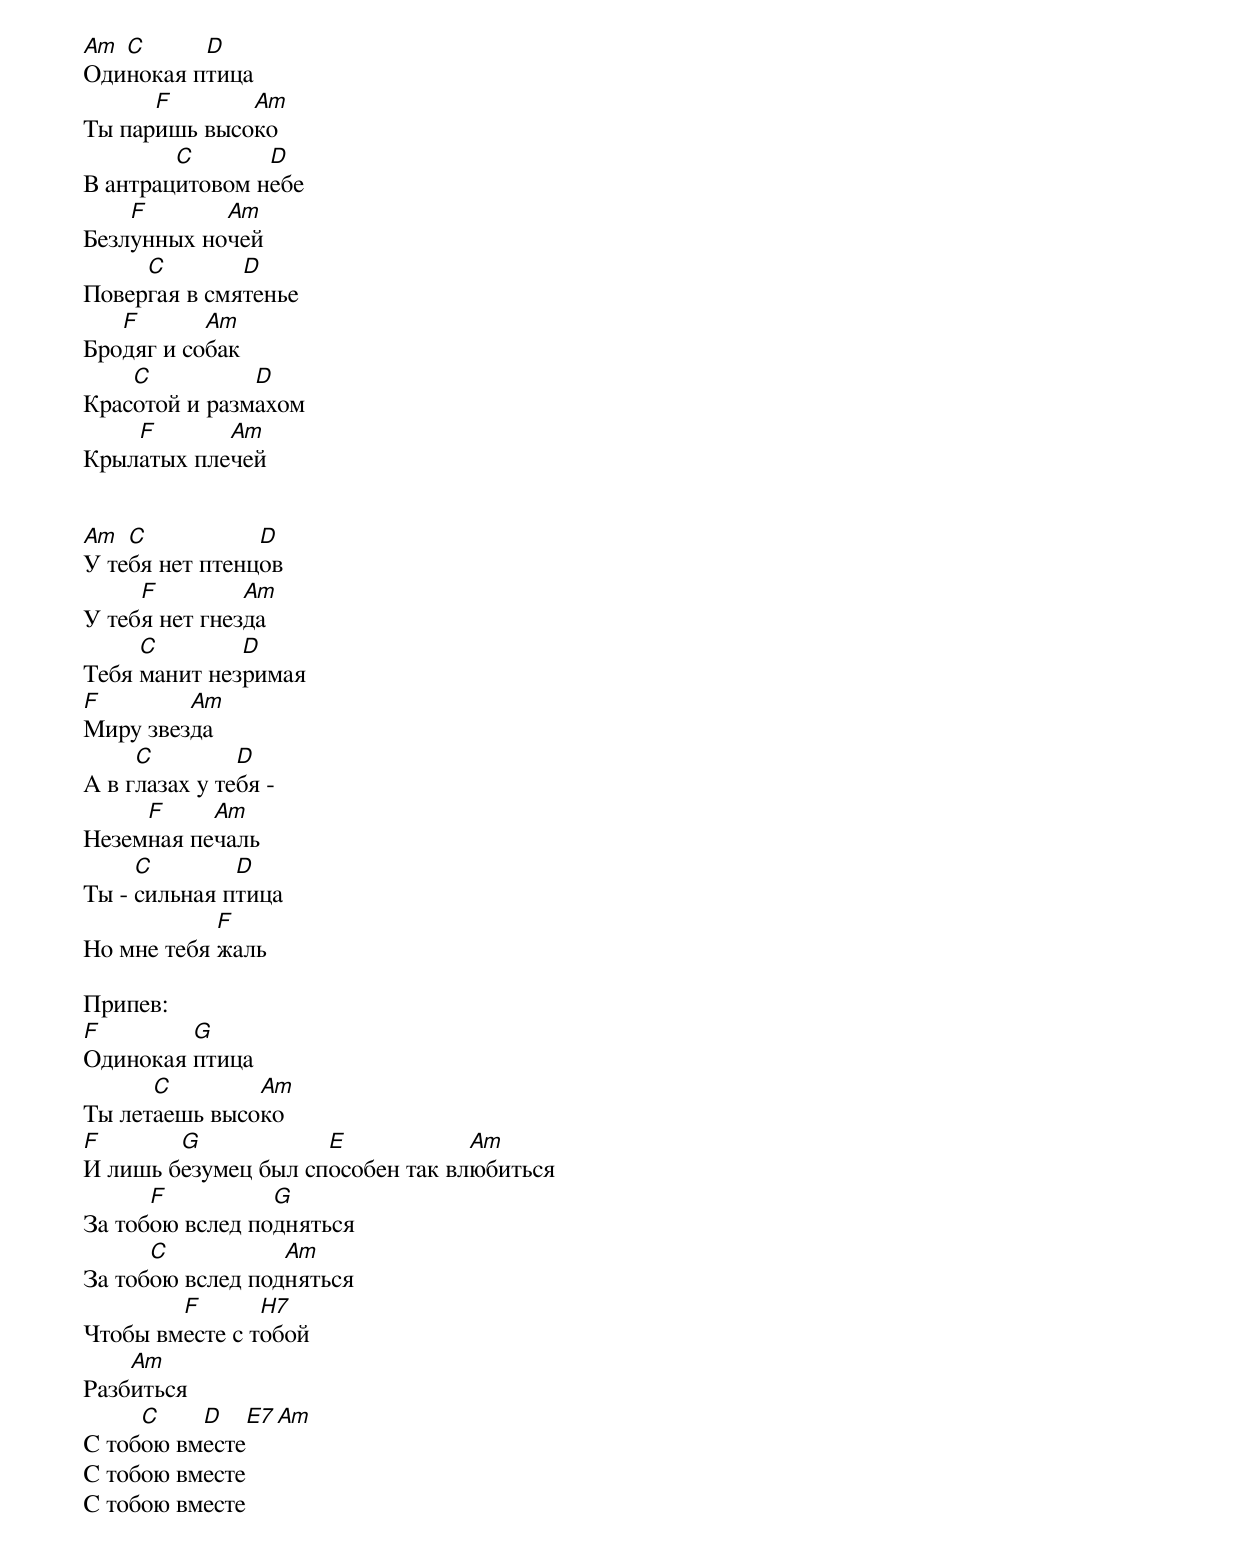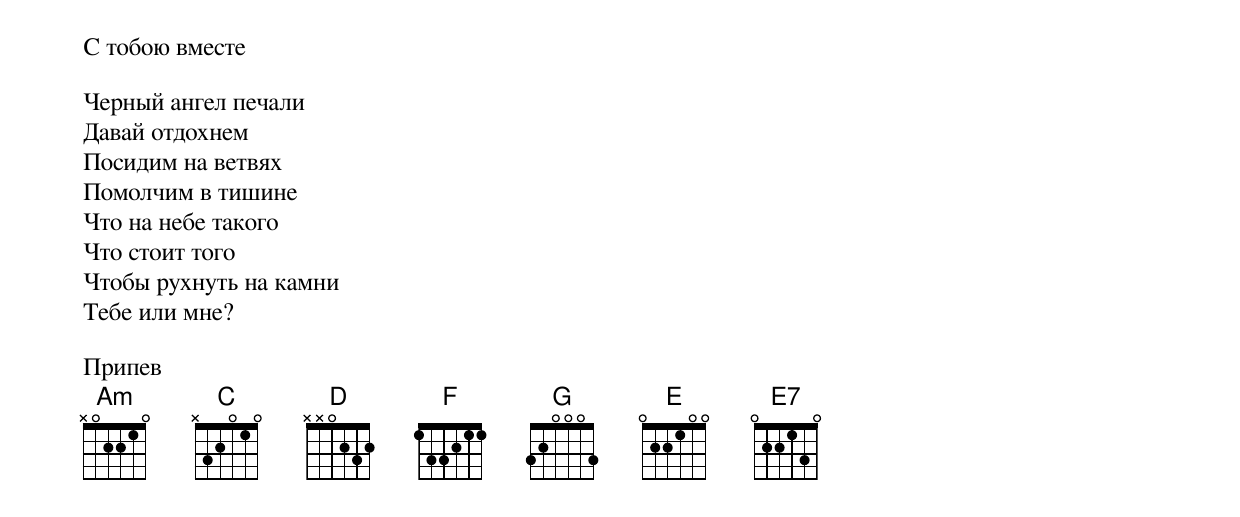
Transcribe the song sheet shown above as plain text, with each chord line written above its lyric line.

Am C      D
Одинокая птица
      F       Am
Ты паришь высоко
        C       D
В антрацитовом небе
    F       Am
Безлунных ночей
     C        D
Повергая в смятенье
   F       Am
Бродяг и собак
    C          D
Красотой и размахом
    F       Am
Крылатых плечей


Am  C           D
У тебя нет птенцов
     F         Am
У тебя нет гнезда
     C        D
Тебя манит незримая
F        Am
Миру звезда
     C         D
А в глазах у тебя -
     F     Am
Неземная печаль
     C        D
Ты - сильная птица
            F
Но мне тебя жаль

Припев:
F        G
Одинокая птица
      C        Am
Ты летаешь высоко
F       G            E            Am
И лишь безумец был способен так влюбиться
      F          G
За тобою вслед подняться
      C           Am
За тобою вслед подняться
        F       H7
Чтобы вместе с тобой
    Am
Разбиться
     C    D    E7 Am
С тобою вместе
С тобою вместе
С тобою вместе
С тобою вместе

Черный ангел печали
Давай отдохнем
Посидим на ветвях
Помолчим в тишине
Что на небе такого
Что стоит того
Чтобы рухнуть на камни
Тебе или мне?

Припев
